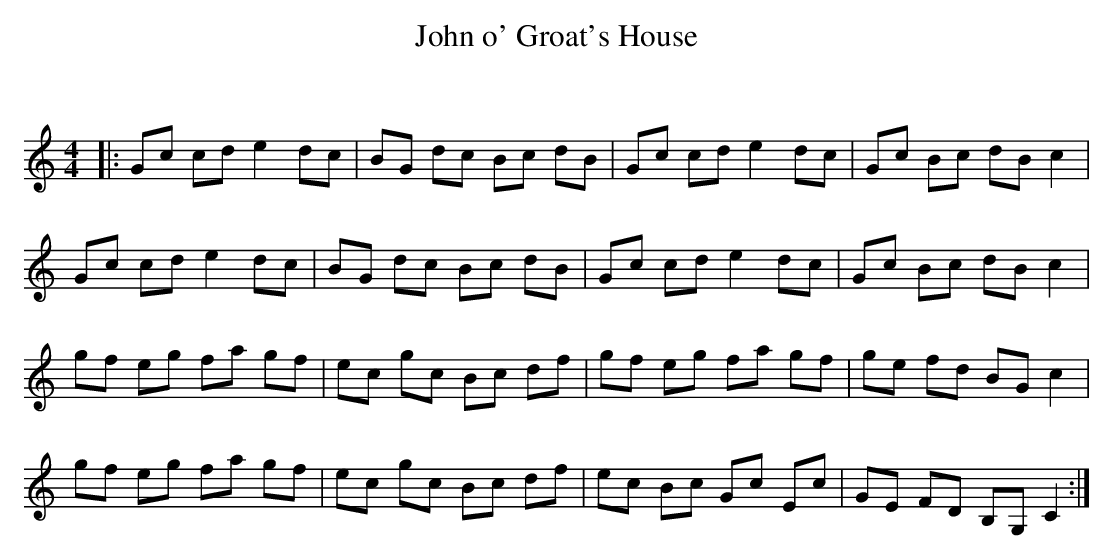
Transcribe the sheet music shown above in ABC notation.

X:1
T: John o' Groat's House
C:
Q: 232
K:C
M:4/4
L:1/8
|:Gc cd e2 dc|BG dc Bc dB|Gc cd e2 dc|Gc Bc dB c2|
Gc cd e2 dc|BG dc Bc dB|Gc cd e2 dc|Gc Bc dB c2|
gf eg fa gf|ec gc Bc df|gf eg fa gf|ge fd BG c2|
gf eg fa gf|ec gc Bc df|ec Bc Gc Ec|GE FD B,G, C2:|
